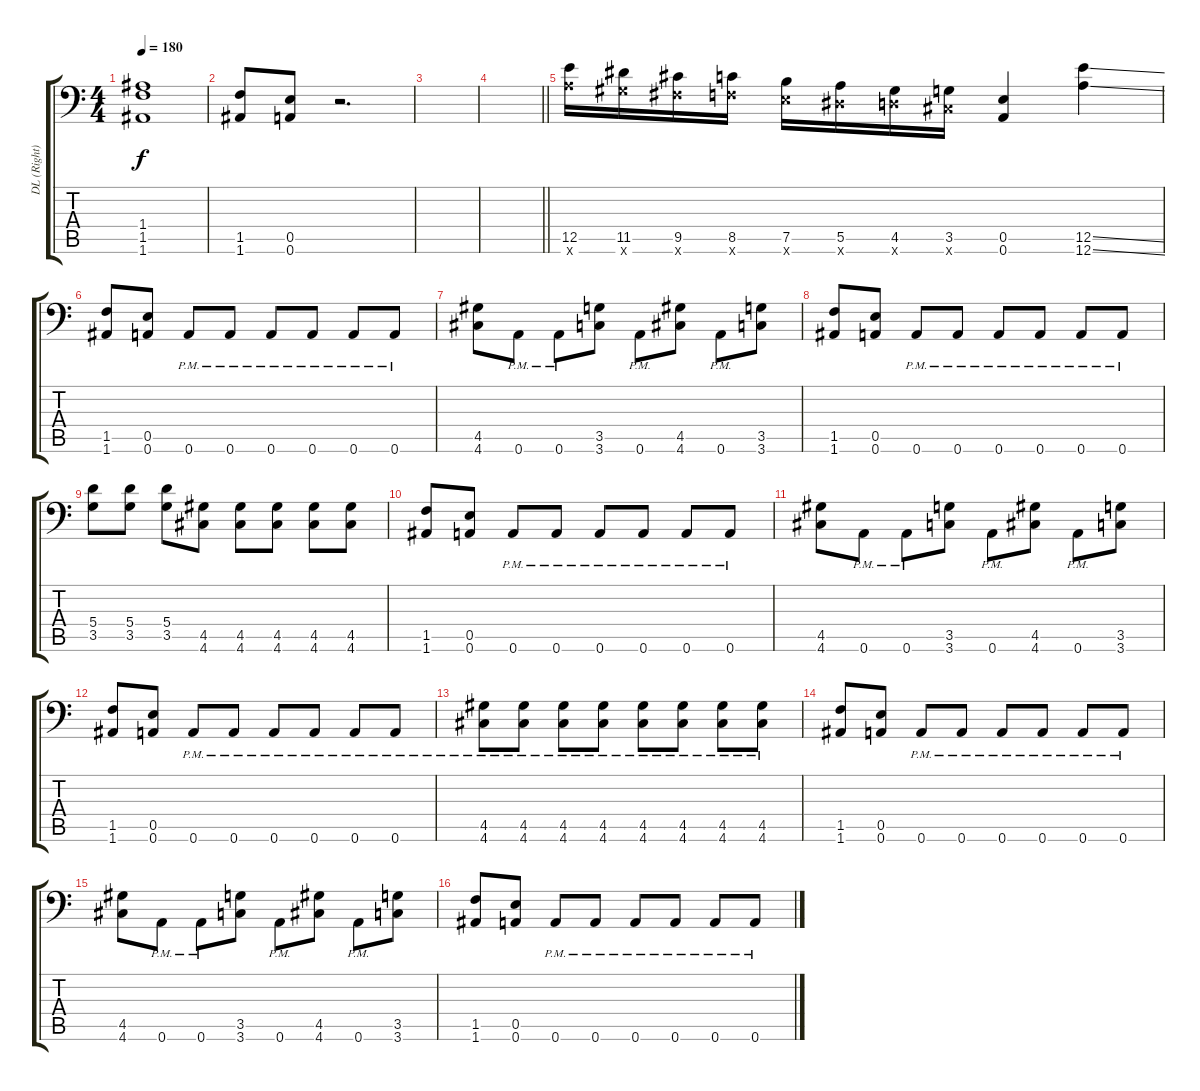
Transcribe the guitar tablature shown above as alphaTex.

\track ("DL (Right)" "DL (Right)") {instrument distortionguitar}
\staff {score tabs}
\tuning (B3 Gb3 D3 A2 E2 A1) {hide}
\ts (4 4)
\tempo 180
\clef f4
\ks c
(1.4{t} 1.5{t} 1.6{t}).1{dy f} |
(1.5 1.6).8 (0.5 0.6).8 r.2{d} |
|
\barLineRight lightlight
|
\section ("" "")
(12.5 12.6{x}).16{instrument guitarfretnoise} (11.5 11.6{x}).16 (9.5 9.6{x}).16 (8.5 8.6{x}).16 (7.5 7.6{x}).16 (5.5 6.6{x}).16 (4.5 5.6{x}).16 (3.5 4.6{x}).16 (0.5 0.6).4{instrument distortionguitar} (12.5{ss} 12.6{ss}).4 |
(1.5 1.6).8 (0.5 0.6).8 0.6{pm}.8 0.6{pm}.8 0.6{pm}.8 0.6{pm}.8 0.6{pm}.8 0.6{pm}.8 |
(4.5 4.6).8 0.6{pm}.8 0.6{pm}.8 (3.5 3.6).8 0.6{pm}.8 (4.5 4.6).8 0.6{pm}.8 (3.5 3.6).8 |
(1.5 1.6).8 (0.5 0.6).8 0.6{pm}.8 0.6{pm}.8 0.6{pm}.8 0.6{pm}.8 0.6{pm}.8 0.6{pm}.8 |
(5.4 3.5).8 (5.4 3.5).8 (5.4 3.5).8 (4.5 4.6).8 (4.5 4.6).8 (4.5 4.6).8 (4.5 4.6).8 (4.5 4.6).8 |
(1.5 1.6).8 (0.5 0.6).8 0.6{pm}.8 0.6{pm}.8 0.6{pm}.8 0.6{pm}.8 0.6{pm}.8 0.6{pm}.8 |
(4.5 4.6).8 0.6{pm}.8 0.6{pm}.8 (3.5 3.6).8 0.6{pm}.8 (4.5 4.6).8 0.6{pm}.8 (3.5 3.6).8 |
(1.5 1.6).8 (0.5 0.6).8 0.6{pm}.8 0.6{pm}.8 0.6{pm}.8 0.6{pm}.8 0.6{pm}.8 0.6{pm}.8 |
(4.5{pm} 4.6{pm}).8 (4.5{pm} 4.6{pm}).8 (4.5{pm} 4.6{pm}).8 (4.5{pm} 4.6{pm}).8 (4.5{pm} 4.6{pm}).8 (4.5{pm} 4.6{pm}).8 (4.5{pm} 4.6{pm}).8 (4.5{pm} 4.6{pm}).8 |
(1.5 1.6).8 (0.5 0.6).8 0.6{pm}.8 0.6{pm}.8 0.6{pm}.8 0.6{pm}.8 0.6{pm}.8 0.6{pm}.8 |
(4.5 4.6).8 0.6{pm}.8 0.6{pm}.8 (3.5 3.6).8 0.6{pm}.8 (4.5 4.6).8 0.6{pm}.8 (3.5 3.6).8 |
(1.5 1.6).8 (0.5 0.6).8 0.6{pm}.8 0.6{pm}.8 0.6{pm}.8 0.6{pm}.8 0.6{pm}.8 0.6{pm}.8
